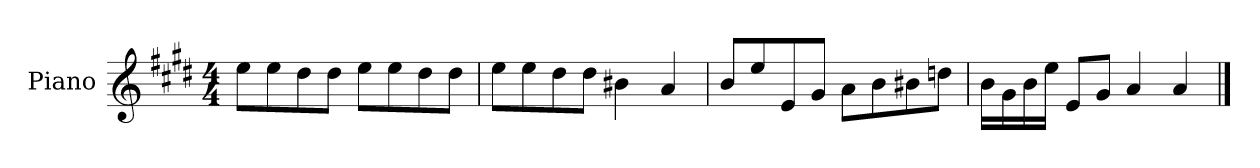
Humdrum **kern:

**kern
*part1
*staff1
*I"Piano
*I'P-no
*clefG2
*k[f#c#g#d#]
*M4/4
*MM90
=1
8ee\L
8ee\
8dd#\
8dd#\J
8ee\L
8ee\
8dd#\
8dd#\J
=2
8ee\L
8ee\
8dd#\
8dd#\J
4b#X\
4a/
=3
8b/L
8ee/
8e/
8g#/J
8a\L
8b\
8b#X\
8ddn\J
=4
16b\LL
16g#\
16b\
16ee\JJ
8e/L
8g#/J
4a/
4a/
==
*-
